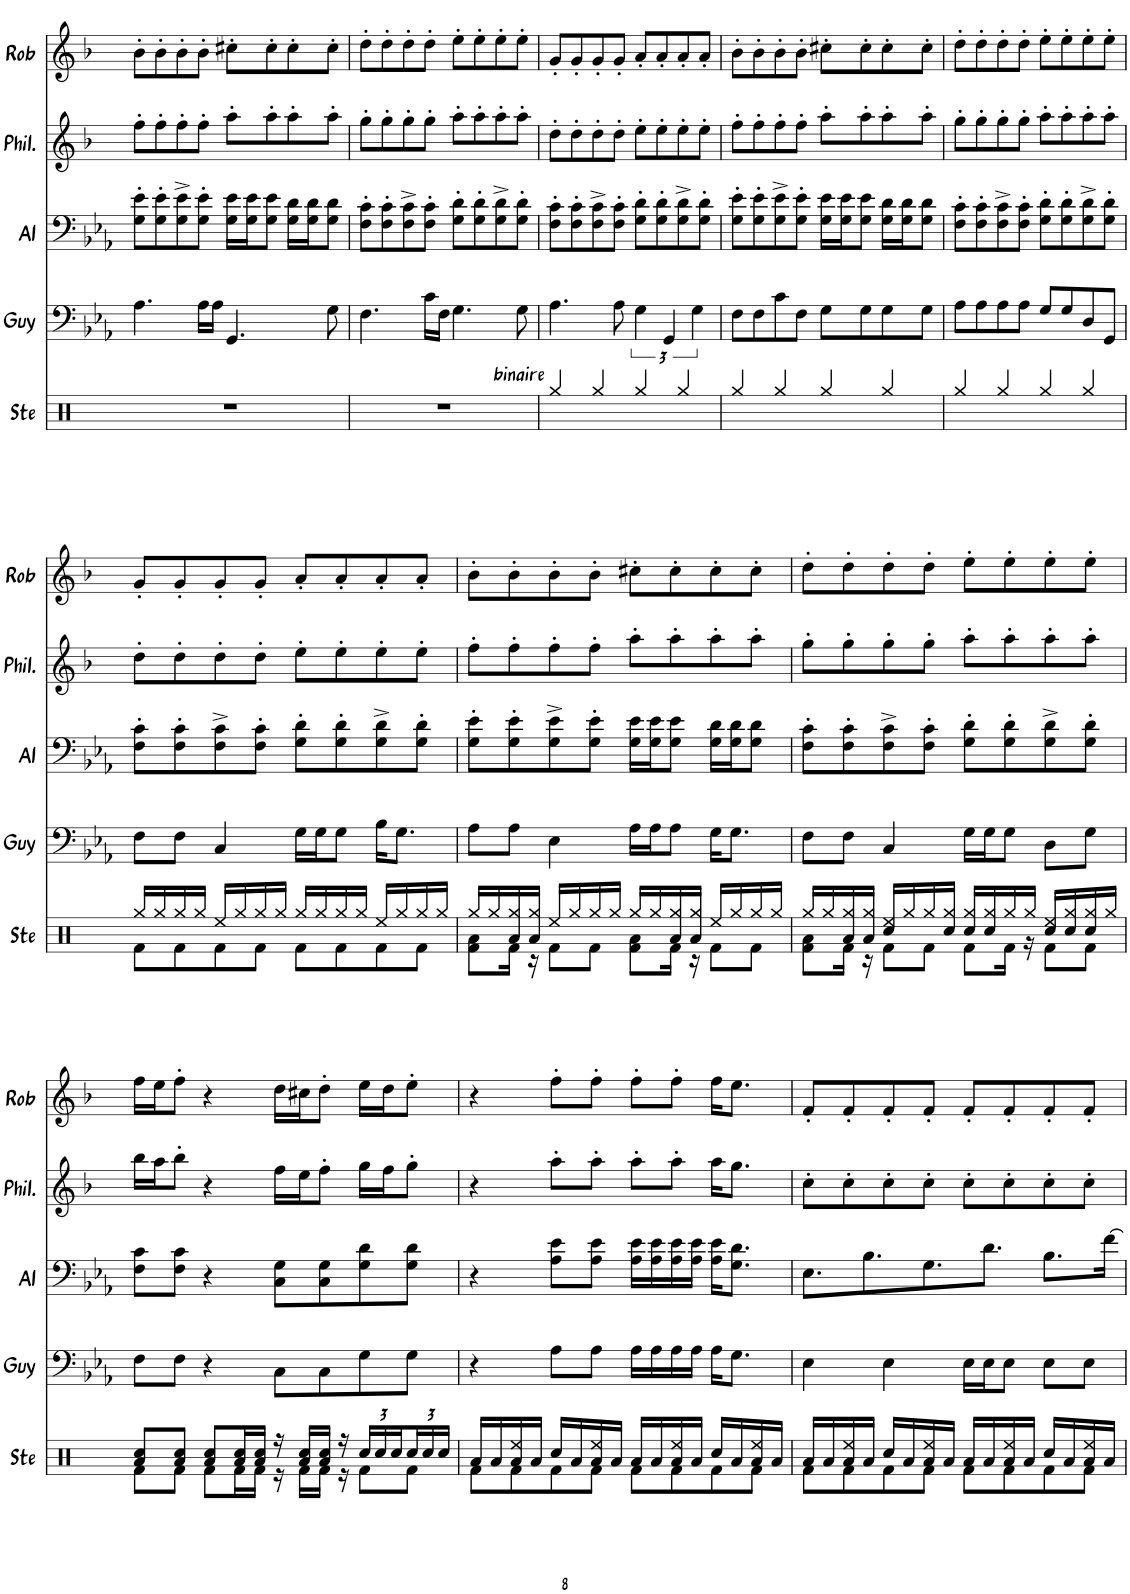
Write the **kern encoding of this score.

**kern	**kern	**kern	**kern
*part4	*part3	*part2	*part1
*staff4	*staff3	*staff2	*staff1
*I"Basse acoustique	*I"Violoncelle	*I"Saxophone Ténor	*I"Trompette en Sib
!!LO:PB:g=z
*clefF4	*clefF4	*clefG2	*clefG2
*Trd7c12	*	*Trd8c14	*Trd1c2
*k[b-e-a-]	*k[b-e-a-]	*k[b-]	*k[b-]
*M4/4	*M4/4	*M4/4	*M4/4
=90	=90	=90	=90
4.A-\	8G\' 8e-\'L	8ff'\L	8b-'\L
.	8G\' 8e-\'	8ff'\	8b-'\
.	8G\^ 8e-\^	8ff'\	8b-'\
16A-\LL	8G\' 8e-\'J	8ff'\J	8b-'\J
16A-\JJ	.	.	.
4.GG/	16G\ 16e-\LL	8aa'\L	8cc#X'\L
.	16G\ 16e-\J	.	.
.	8G\ 8e-\J	8aa'\	8cc#'\
.	16G\ 16d\LL	8aa'\	8cc#'\
.	16G\ 16d\J	.	.
8G\	8G\ 8d\J	8aa'\J	8cc#'\J
=91	=91	=91	=91
4.F\	8F\' 8c\'L	8gg'\L	8dd'\L
.	8F\' 8c\'	8gg'\	8dd'\
.	8F\^ 8c\^	8gg'\	8dd'\
16c\LL	8F\' 8c\'J	8gg'\J	8dd'\J
16F\JJ	.	.	.
4.G\	8G\' 8d\'L	8aa'\L	8ee'\L
.	8G\' 8d\'	8aa'\	8ee'\
.	8G\^ 8d\^	8aa'\	8ee'\
8G\	8G\' 8d\'J	8aa'\J	8ee'\J
=92	=92	=92	=92
4.A-\	8F\' 8c\'L	8dd'\L	8g'/L
.	8F\' 8c\'	8dd'\	8g'/
.	8F\^ 8c\^	8dd'\	8g'/
8A-\	8F\' 8c\'J	8dd'\J	8g'/J
6G\	8G\' 8d\'L	8ee'\L	8a'/L
.	8G\' 8d\'	8ee'\	8a'/
6GG/	.	.	.
.	8G\^ 8d\^	8ee'\	8a'/
6G\	.	.	.
.	8G\' 8d\'J	8ee'\J	8a'/J
=93	=93	=93	=93
8F\L	8G\' 8e-\'L	8ff'\L	8b-'\L
8F\	8G\' 8e-\'	8ff'\	8b-'\
8c\	8G\^ 8e-\^	8ff'\	8b-'\
8F\J	8G\' 8e-\'J	8ff'\J	8b-'\J
8G\L	16G\ 16e-\LL	8aa'\L	8cc#X'\L
.	16G\ 16e-\J	.	.
8G\	8G\ 8e-\J	8aa'\	8cc#'\
8G\	16G\ 16d\LL	8aa'\	8cc#'\
.	16G\ 16d\J	.	.
8G\J	8G\ 8d\J	8aa'\J	8cc#'\J
=94	=94	=94	=94
8A-\L	8F\' 8c\'L	8gg'\L	8dd'\L
8A-\	8F\' 8c\'	8gg'\	8dd'\
8A-\	8F\^ 8c\^	8gg'\	8dd'\
8A-\J	8F\' 8c\'J	8gg'\J	8dd'\J
8G/L	8G\' 8d\'L	8aa'\L	8ee'\L
8G/	8G\' 8d\'	8aa'\	8ee'\
8D/	8G\^ 8d\^	8aa'\	8ee'\
8GG/J	8G\' 8d\'J	8aa'\J	8ee'\J
!!LO:LB:g=z
=95	=95	=95	=95
8F\L	8F\' 8c\'L	8dd'\L	8g'/L
8F\J	8F\' 8c\'	8dd'\	8g'/
4C/	8F\^ 8c\^	8dd'\	8g'/
.	8F\' 8c\'J	8dd'\J	8g'/J
16G\LL	8G\' 8d\'L	8ee'\L	8a'/L
16G\J	.	.	.
8G\J	8G\' 8d\'	8ee'\	8a'/
16B-\KL	8G\^ 8d\^	8ee'\	8a'/
8.G\J	.	.	.
.	8G\' 8d\'J	8ee'\J	8a'/J
=96	=96	=96	=96
8A-\L	8G\' 8e-\'L	8ff'\L	8b-'\L
8A-\J	8G\' 8e-\'	8ff'\	8b-'\
4E-\	8G\^ 8e-\^	8ff'\	8b-'\
.	8G\' 8e-\'J	8ff'\J	8b-'\J
16A-\LL	16G\ 16e-\LL	8aa'\L	8cc#X'\L
16A-\J	16G\ 16e-\J	.	.
8A-\J	8G\ 8e-\J	8aa'\	8cc#'\
16G\KL	16G\ 16d\LL	8aa'\	8cc#'\
8.G\J	16G\ 16d\J	.	.
.	8G\ 8d\J	8aa'\J	8cc#'\J
=97	=97	=97	=97
8F\L	8F\' 8c\'L	8gg'\L	8dd'\L
8F\J	8F\' 8c\'	8gg'\	8dd'\
4C/	8F\^ 8c\^	8gg'\	8dd'\
.	8F\' 8c\'J	8gg'\J	8dd'\J
16G\LL	8G\' 8d\'L	8aa'\L	8ee'\L
16G\J	.	.	.
8G\J	8G\' 8d\'	8aa'\	8ee'\
8D\L	8G\^ 8d\^	8aa'\	8ee'\
8G\J	8G\' 8d\'J	8aa'\J	8ee'\J
!!LO:LB:g=z
=98	=98	=98	=98
8F\L	8F\ 8c\L	16bb-\LL	16ff\LL
.	.	16aa\J	16ee\J
8F\J	8F\ 8c\J	8bb-'\J	8ff'\J
4r	4r	4r	4r
8C\L	8C\ 8G\L	16ff\LL	16dd\LL
.	.	16ee\J	16cc#X\J
8C\	8C\ 8G\	8ff'\J	8dd'\J
8G\	8G\ 8d\	16gg\LL	16ee\LL
.	.	16ff\J	16dd\J
8G\J	8G\ 8d\J	8gg'\J	8ee'\J
=99	=99	=99	=99
4r	4r	4r	4r
8A-\L	8A-\ 8e-\L	8aa'\L	8ff'\L
8A-\J	8A-\ 8e-\J	8aa'\J	8ff'\J
16A-\LL	16A-\ 16e-\LL	8aa'\L	8ff'\L
16A-\	16A-\ 16e-\	.	.
16A-\	16A-\ 16e-\	8aa'\J	8ff'\J
16A-\JJ	16A-\ 16e-\JJ	.	.
16A-\KL	16A-\ 16e-\KL	16aa\KL	16ff\KL
8.G\J	8.G\ 8.d\J	8.gg\J	8.ee\J
=100	=100	=100	=100
4E-\	8.E-\L	8cc'\L	8f'/L
.	.	8cc'\	8f'/
.	8.B-\	.	.
4E-\	.	8cc'\	8f'/
.	8.G\	8cc'\J	8f'/J
16E-\LL	.	8cc'\L	8f'/L
16E-\J	8.d\J	.	.
8E-\J	.	8cc'\	8f'/
8E-\L	8.B-\L	8cc'\	8f'/
8E-\J	.	8cc'\J	8f'/J
.	[16f\Jk	.	.
=	=	=	=
*-	*-	*-	*-
